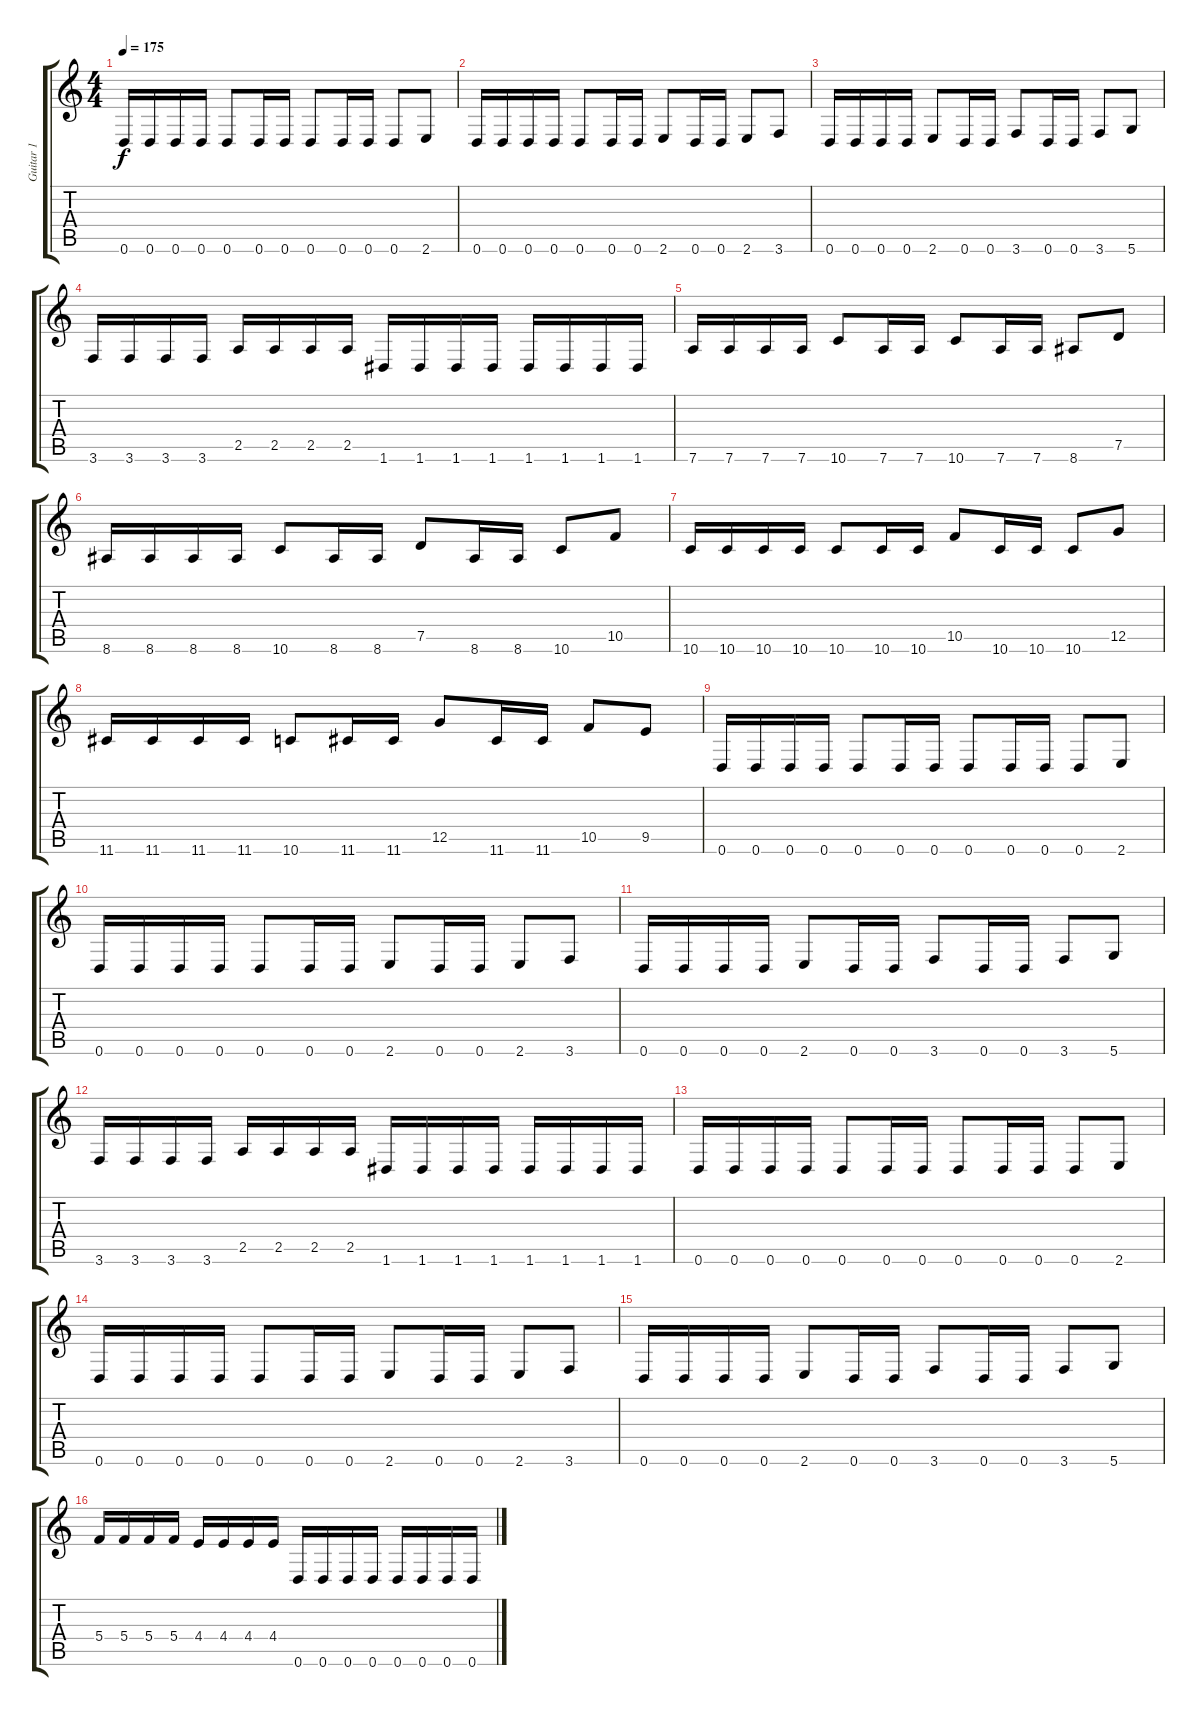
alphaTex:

\track ("Guitar 1" "Guitar 1") {instrument distortionguitar}
\staff {score tabs}
\tuning (D4 A3 F3 C3 G2 D2) {hide}
\ts (4 4)
\tempo 175
\clef g2
\ks c
0.6.16{dy f} 0.6.16 0.6.16 0.6.16 0.6.8 0.6.16 0.6.16 0.6.8 0.6.16 0.6.16 0.6.8 2.6.8 |
0.6.16 0.6.16 0.6.16 0.6.16 0.6.8 0.6.16 0.6.16 2.6.8 0.6.16 0.6.16 2.6.8 3.6.8 |
0.6.16 0.6.16 0.6.16 0.6.16 2.6.8 0.6.16 0.6.16 3.6.8 0.6.16 0.6.16 3.6.8 5.6.8 |
3.6.16 3.6.16 3.6.16 3.6.16 2.5.16 2.5.16 2.5.16 2.5.16 1.6.16 1.6.16 1.6.16 1.6.16 1.6.16 1.6.16 1.6.16 1.6.16 |
7.6.16 7.6.16 7.6.16 7.6.16 10.6.8 7.6.16 7.6.16 10.6.8 7.6.16 7.6.16 8.6.8 7.5.8 |
8.6.16 8.6.16 8.6.16 8.6.16 10.6.8 8.6.16 8.6.16 7.5.8 8.6.16 8.6.16 10.6.8 10.5.8 |
10.6.16 10.6.16 10.6.16 10.6.16 10.6.8 10.6.16 10.6.16 10.5.8 10.6.16 10.6.16 10.6.8 12.5.8 |
11.6.16 11.6.16 11.6.16 11.6.16 10.6.8 11.6.16 11.6.16 12.5.8 11.6.16 11.6.16 10.5.8 9.5.8 |
0.6.16 0.6.16 0.6.16 0.6.16 0.6.8 0.6.16 0.6.16 0.6.8 0.6.16 0.6.16 0.6.8 2.6.8 |
0.6.16 0.6.16 0.6.16 0.6.16 0.6.8 0.6.16 0.6.16 2.6.8 0.6.16 0.6.16 2.6.8 3.6.8 |
0.6.16 0.6.16 0.6.16 0.6.16 2.6.8 0.6.16 0.6.16 3.6.8 0.6.16 0.6.16 3.6.8 5.6.8 |
3.6.16 3.6.16 3.6.16 3.6.16 2.5.16 2.5.16 2.5.16 2.5.16 1.6.16 1.6.16 1.6.16 1.6.16 1.6.16 1.6.16 1.6.16 1.6.16 |
0.6.16 0.6.16 0.6.16 0.6.16 0.6.8 0.6.16 0.6.16 0.6.8 0.6.16 0.6.16 0.6.8 2.6.8 |
0.6.16 0.6.16 0.6.16 0.6.16 0.6.8 0.6.16 0.6.16 2.6.8 0.6.16 0.6.16 2.6.8 3.6.8 |
0.6.16 0.6.16 0.6.16 0.6.16 2.6.8 0.6.16 0.6.16 3.6.8 0.6.16 0.6.16 3.6.8 5.6.8 |
5.4.16 5.4.16 5.4.16 5.4.16 4.4.16 4.4.16 4.4.16 4.4.16 0.6.16 0.6.16 0.6.16 0.6.16 0.6.16 0.6.16 0.6.16 0.6.16
